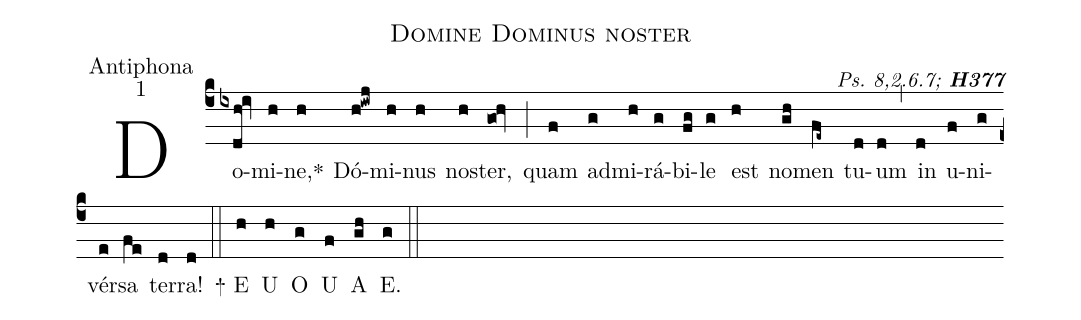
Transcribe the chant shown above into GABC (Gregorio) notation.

name:Domine Dominus noster;
office-part:Antiphona;
mode:1;
commentary: {\itshape\mdseries  Ps.\ 8,2.6.7;\/} {\bfseries H377};
%%
(c4) Do(ixdh!iv)mi(h)ne,<sp>*</sp>(h) Dó(h!iwj)mi(h)nus(h) no(h)ster,(go0!hv) (;)
quam(f) ad(g)mi(h)rá(g)bi(fg)le(g) est(h) no(gh)men(fe~) tu(d)um(d) (,)
in(d) u(f)ni(g)vér(e)sa(fe) ter(d)ra!(d) (::)
<sp>+</sp> <eu> E(h) U(h) O(g) U(f) A(gh) E.(g) </eu> (::)
